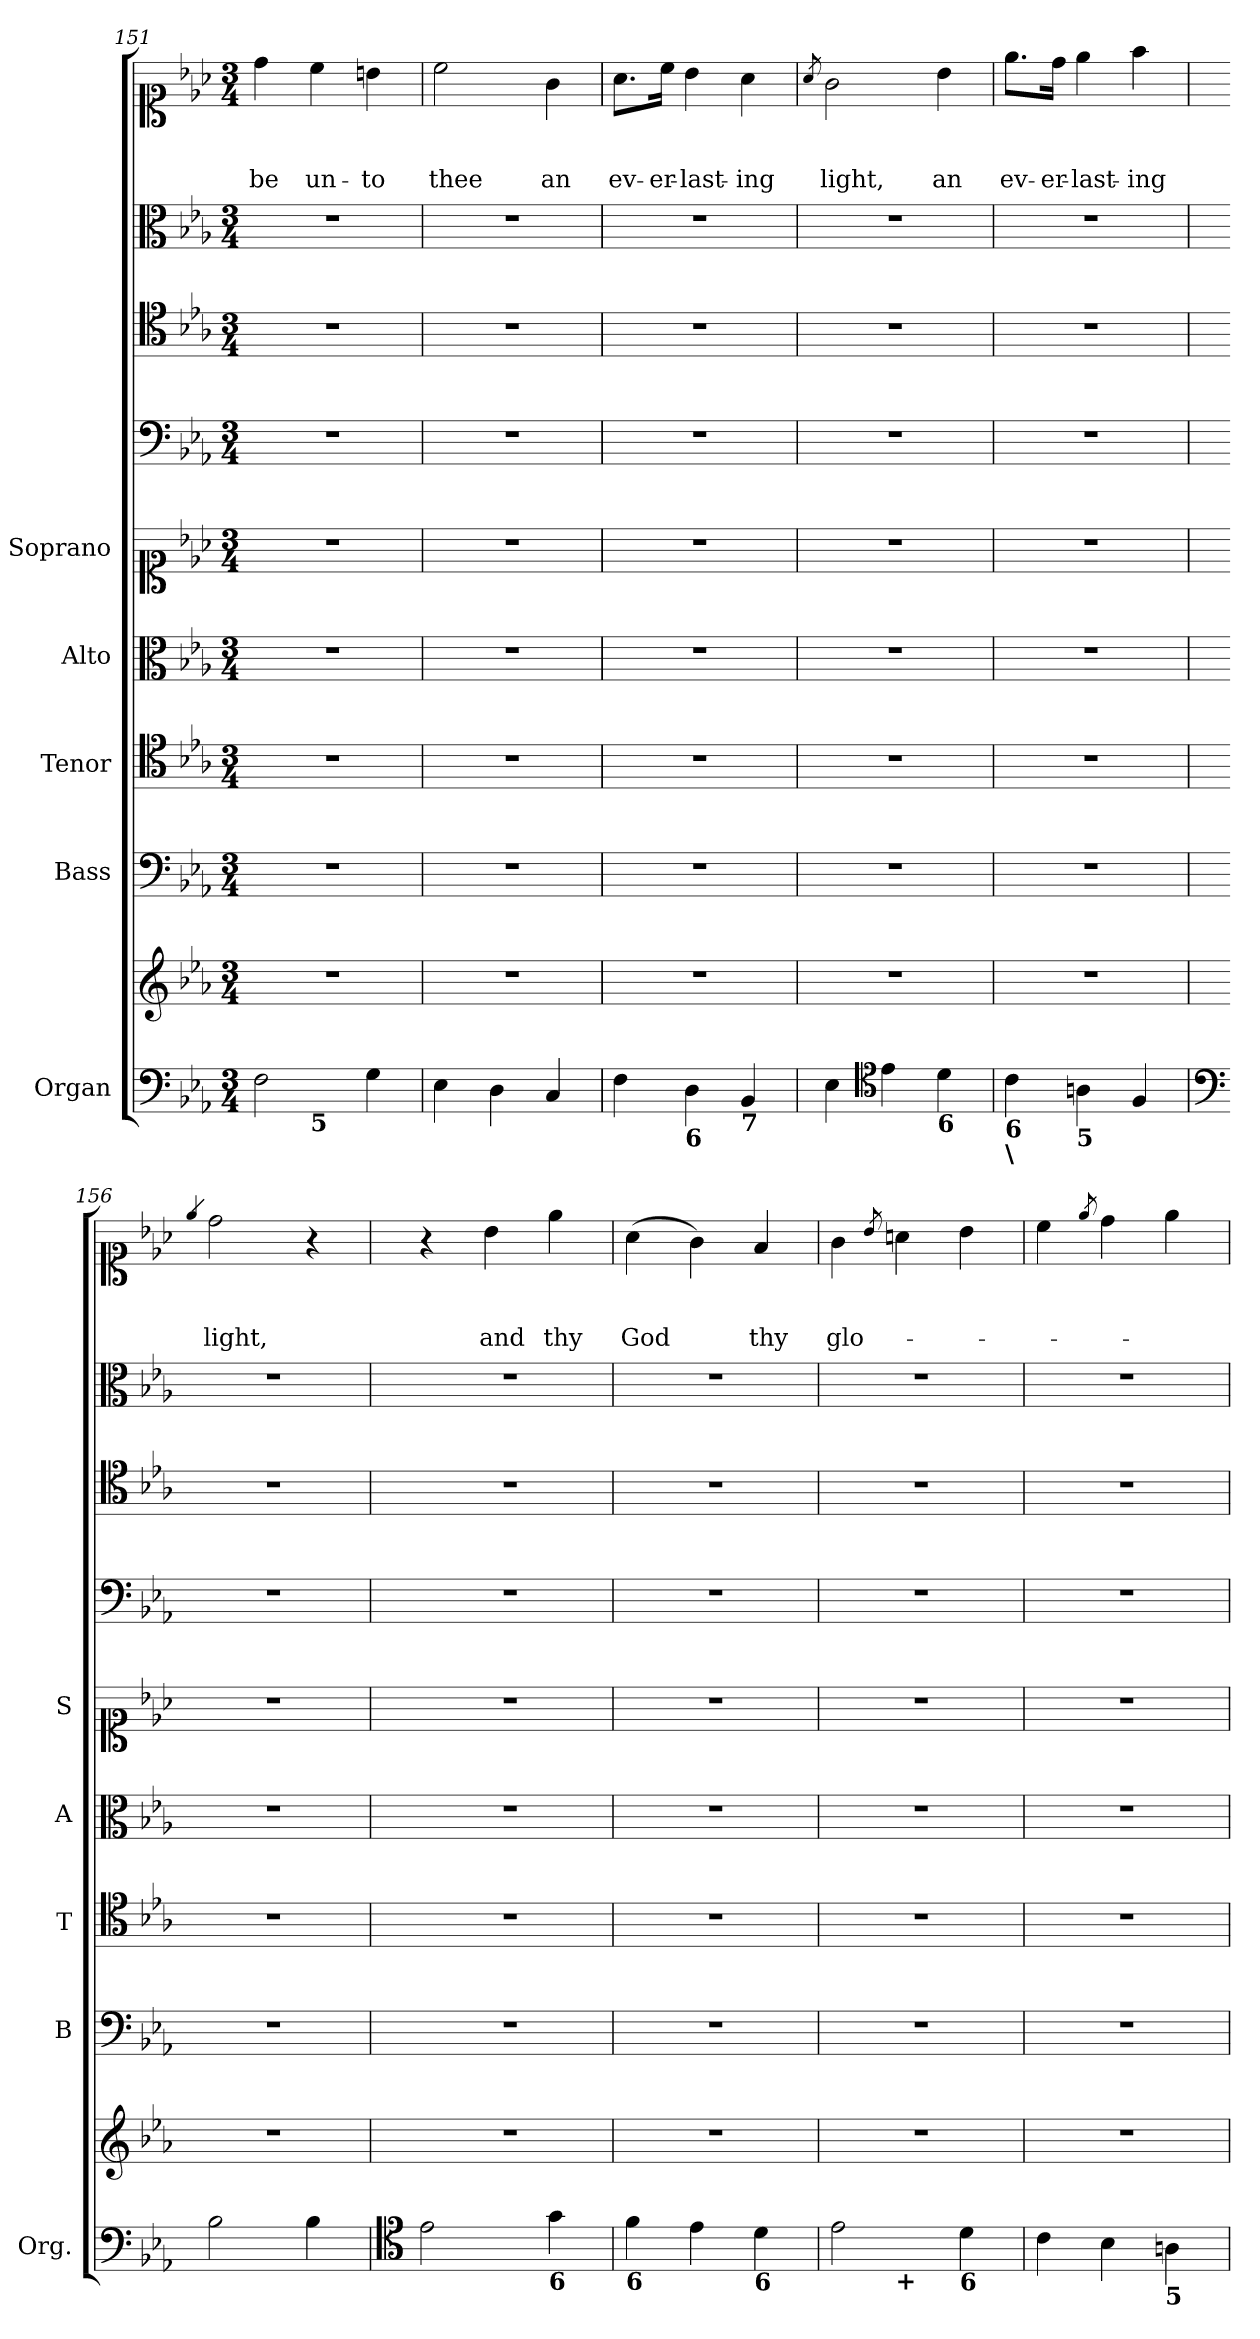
**kern	**kern	**kern	**kern	**kern	**kern	**kern	**kern	**kern	**kern	**text	**text	**text
*part9	*part9	*part8	*part7	*part6	*part5	*part4	*part3	*part2	*part1	*part1	*part1	*part1
*staff10	*staff9	*staff8	*staff7	*staff6	*staff5	*staff4	*staff3	*staff2	*staff1	*staff1	*staff1	*staff1
*I"Organ	*	*I"Bass	*I"Tenor	*I"Alto	*I"Soprano	*	*	*	*	*	*	*
*I'Org.	*	*I'B	*I'T	*I'A	*I'S	*	*	*	*	*	*	*
*clefF4	*clefG2	*clefF4	*clefC4	*clefC3	*clefC1	*clefF4	*clefC4	*clefC3	*clefC1	*	*	*
*k[b-e-a-]	*k[b-e-a-]	*k[b-e-a-]	*k[b-e-a-]	*k[b-e-a-]	*k[b-e-a-]	*k[b-e-a-]	*k[b-e-a-]	*k[b-e-a-]	*k[b-e-a-]	*	*	*
*c:	*c:	*c:	*c:	*c:	*c:	*c:	*c:	*c:	*c:	*	*	*
*M3/4	*M3/4	*M3/4	*M3/4	*M3/4	*M3/4	*M3/4	*M3/4	*M3/4	*M3/4	*	*	*
=151	=151	=151	=151	=151	=151	=151	=151	=151	=151	=151	=151	=151
!LO:TX:b:B:t=6	!	!	!	!	!	!	!	!	!	!	!	!
!	!	!	!	!	!	!	!	!	!	!	!	!LO:LY:b
*^	*	*	*	*	*	*	*	*	*	*	*	*
2F\	4ryy	2.r	2.r	2.r	2.r	2.r	2.r	2.r	2.r	4dd\	.	.	be
!	!LO:TX:b:B:t=5	!	!	!	!	!	!	!	!	!	!	!	!
!	!	!	!	!	!	!	!	!	!	!	!	!	!LO:LY:b
.	2ryy	.	.	.	.	.	.	.	.	4cc\	.	.	un-
!	!	!	!	!	!	!	!	!	!	!	!	!	!LO:LY:b
4G\	.	.	.	.	.	.	.	.	.	4bn\	.	.	-to
=152	=152	=152	=152	=152	=152	=152	=152	=152	=152	=152	=152	=152	=152
!LO:TX:b:B:t=6	!	!	!	!	!	!	!	!	!	!	!	!	!
!	!	!	!	!	!	!	!	!	!	!	!	!	!LO:LY:b
*v	*v	*	*	*	*	*	*	*	*	*	*	*	*
4E-\	2.r	2.r	2.r	2.r	2.r	2.r	2.r	2.r	2cc\	.	.	thee
4D\	.	.	.	.	.	.	.	.	.	.	.	.
!	!	!	!	!	!	!	!	!	!	!	!	!LO:LY:b
4C/	.	.	.	.	.	.	.	.	4g\	.	.	an
!!LO:LB:g=z
=153	=153	=153	=153	=153	=153	=153	=153	=153	=153	=153	=153	=153
!	!	!	!	!	!	!	!	!	!	!	!	!LO:LY:b
4F\	2.r	2.r	2.r	2.r	2.r	2.r	2.r	2.r	8.a-\L	.	.	ev-
!	!	!	!	!	!	!	!	!	!	!	!	!LO:LY:b
.	.	.	.	.	.	.	.	.	16cc\Jk	.	.	-er-
!LO:TX:b:B:t=6	!	!	!	!	!	!	!	!	!	!	!	!
!	!	!	!	!	!	!	!	!	!	!	!	!LO:LY:b
4D\	.	.	.	.	.	.	.	.	4b-\	.	.	-last-
!LO:TX:b:B:t=7	!	!	!	!	!	!	!	!	!	!	!	!
!	!	!	!	!	!	!	!	!	!	!	!	!LO:LY:b
4BB-/	.	.	.	.	.	.	.	.	4a-\	.	.	-ing
=154	=154	=154	=154	=154	=154	=154	=154	=154	=154	=154	=154	=154
.	.	.	.	.	.	.	.	.	8qa-/	.	.	.
!	!	!	!	!	!	!	!	!	!	!	!	!LO:LY:b
4E-\	2.r	2.r	2.r	2.r	2.r	2.r	2.r	2.r	2g\	.	.	light,
*clefC4	*	*	*	*	*	*	*	*	*	*	*	*
4e-\	.	.	.	.	.	.	.	.	.	.	.	.
!LO:TX:b:B:t=6	!	!	!	!	!	!	!	!	!	!	!	!
!	!	!	!	!	!	!	!	!	!	!	!	!LO:LY:b
4d\	.	.	.	.	.	.	.	.	4b-\	.	.	an
=155	=155	=155	=155	=155	=155	=155	=155	=155	=155	=155	=155	=155
!LO:TX:b:B:t=6	!	!	!	!	!	!	!	!	!	!	!	!
!LO:TX:b:B:t=\	!	!	!	!	!	!	!	!	!	!	!	!
!	!	!	!	!	!	!	!	!	!	!	!	!LO:LY:b
4c\	2.r	2.r	2.r	2.r	2.r	2.r	2.r	2.r	8.ee-\L	.	.	ev-
!	!	!	!	!	!	!	!	!	!	!	!	!LO:LY:b
.	.	.	.	.	.	.	.	.	16dd\Jk	.	.	-er-
!LO:TX:b:B:t=5	!	!	!	!	!	!	!	!	!	!	!	!
!	!	!	!	!	!	!	!	!	!	!	!	!LO:LY:b
4An\	.	.	.	.	.	.	.	.	4ee-\	.	.	-last-
!	!	!	!	!	!	!	!	!	!	!	!	!LO:LY:b
4F/	.	.	.	.	.	.	.	.	4ff\	.	.	-ing
=156	=156	=156	=156	=156	=156	=156	=156	=156	=156	=156	=156	=156
*clefF4	*	*	*	*	*	*	*	*	*	*	*	*
.	.	.	.	.	.	.	.	.	4qee-/	.	.	.
!	!	!	!	!	!	!	!	!	!	!	!	!LO:LY:b
2B-\	2.r	2.r	2.r	2.r	2.r	2.r	2.r	2.r	2dd\	.	.	light,
4B-\	.	.	.	.	.	.	.	.	4r	.	.	.
=157	=157	=157	=157	=157	=157	=157	=157	=157	=157	=157	=157	=157
*clefC4	*	*	*	*	*	*	*	*	*	*	*	*
2e-\	2.r	2.r	2.r	2.r	2.r	2.r	2.r	2.r	4r	.	.	.
!	!	!	!	!	!	!	!	!	!	!	!	!LO:LY:b
.	.	.	.	.	.	.	.	.	4b-\	.	.	and
!LO:TX:b:B:t=6	!	!	!	!	!	!	!	!	!	!	!	!
!	!	!	!	!	!	!	!	!	!	!	!	!LO:LY:b
4g\	.	.	.	.	.	.	.	.	4ee-\	.	.	thy
=158	=158	=158	=158	=158	=158	=158	=158	=158	=158	=158	=158	=158
!LO:TX:b:B:t=6	!	!	!	!	!	!	!	!	!	!	!	!
!	!	!	!	!	!	!	!	!	!	!	!	!LO:LY:b
4f\	2.r	2.r	2.r	2.r	2.r	2.r	2.r	2.r	(>4a-\	.	.	God
4e-\	.	.	.	.	.	.	.	.	4g\)	.	.	.
!LO:TX:b:B:t=6	!	!	!	!	!	!	!	!	!	!	!	!
!	!	!	!	!	!	!	!	!	!	!	!	!LO:LY:b
4d\	.	.	.	.	.	.	.	.	4f/	.	.	thy
!!LO:LB:g=z
=159	=159	=159	=159	=159	=159	=159	=159	=159	=159	=159	=159	=159
!LO:TX:b:B:t=5	!	!	!	!	!	!	!	!	!	!	!	!
!LO:TX:b:B:t=2	!	!	!	!	!	!	!	!	!	!	!	!
!LO:TX:b:B:t=4	!	!	!	!	!	!	!	!	!	!	!	!
!	!	!	!	!	!	!	!	!	!	!	!	!LO:LY:b
*^	*	*	*	*	*	*	*	*	*	*	*	*
2e-\	4ryy	2.r	2.r	2.r	2.r	2.r	2.r	2.r	2.r	4g\	.	.	glo-
.	.	.	.	.	.	.	.	.	.	8qb-/	.	.	.
!	!LO:TX:b:B:t=+	!	!	!	!	!	!	!	!	!	!	!	!
.	2ryy	.	.	.	.	.	.	.	.	4an\	.	.	.
!LO:TX:b:B:t=6	!	!	!	!	!	!	!	!	!	!	!	!	!
4d\	.	.	.	.	.	.	.	.	.	4b-\	.	.	.
=160	=160	=160	=160	=160	=160	=160	=160	=160	=160	=160	=160	=160	=160
!LO:TX:b:B:t=6	!	!	!	!	!	!	!	!	!	!	!	!	!
!LO:TX:b:B:t=\	!	!	!	!	!	!	!	!	!	!	!	!	!
*v	*v	*	*	*	*	*	*	*	*	*	*	*	*
4c\	2.r	2.r	2.r	2.r	2.r	2.r	2.r	2.r	4cc\	.	.	.
.	.	.	.	.	.	.	.	.	8qee-/	.	.	.
4B-\	.	.	.	.	.	.	.	.	4dd\	.	.	.
!LO:TX:b:B:t=5	!	!	!	!	!	!	!	!	!	!	!	!
4An\	.	.	.	.	.	.	.	.	4ee-\	.	.	.
=	=	=	=	=	=	=	=	=	=	=	=	=
*-	*-	*-	*-	*-	*-	*-	*-	*-	*-	*-	*-	*-
